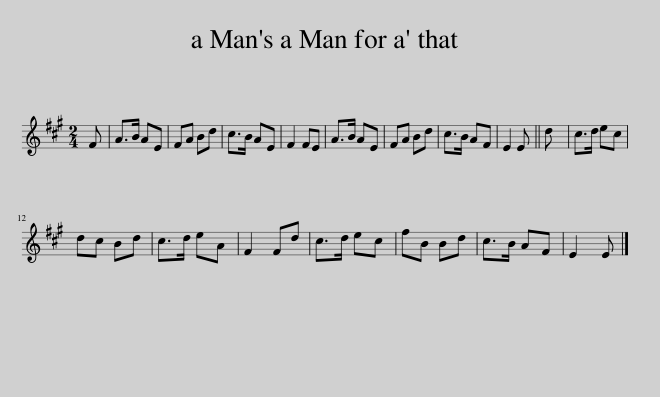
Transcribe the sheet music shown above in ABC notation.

X:1
L:1/8
M:2/4
I:linebreak $
K:A
V:1 treble
V:1
 F | A>B AE | FA Bd | c>B AE | F2 FE | %5
 A>B AE | FA Bd | c>B AF | E2 E || d | %10
 c>d ec |$ dc Bd | c>d eA | F2 Fd | c>d ec | %15
 fB Bd | c>B AF | E2 E |] %18
